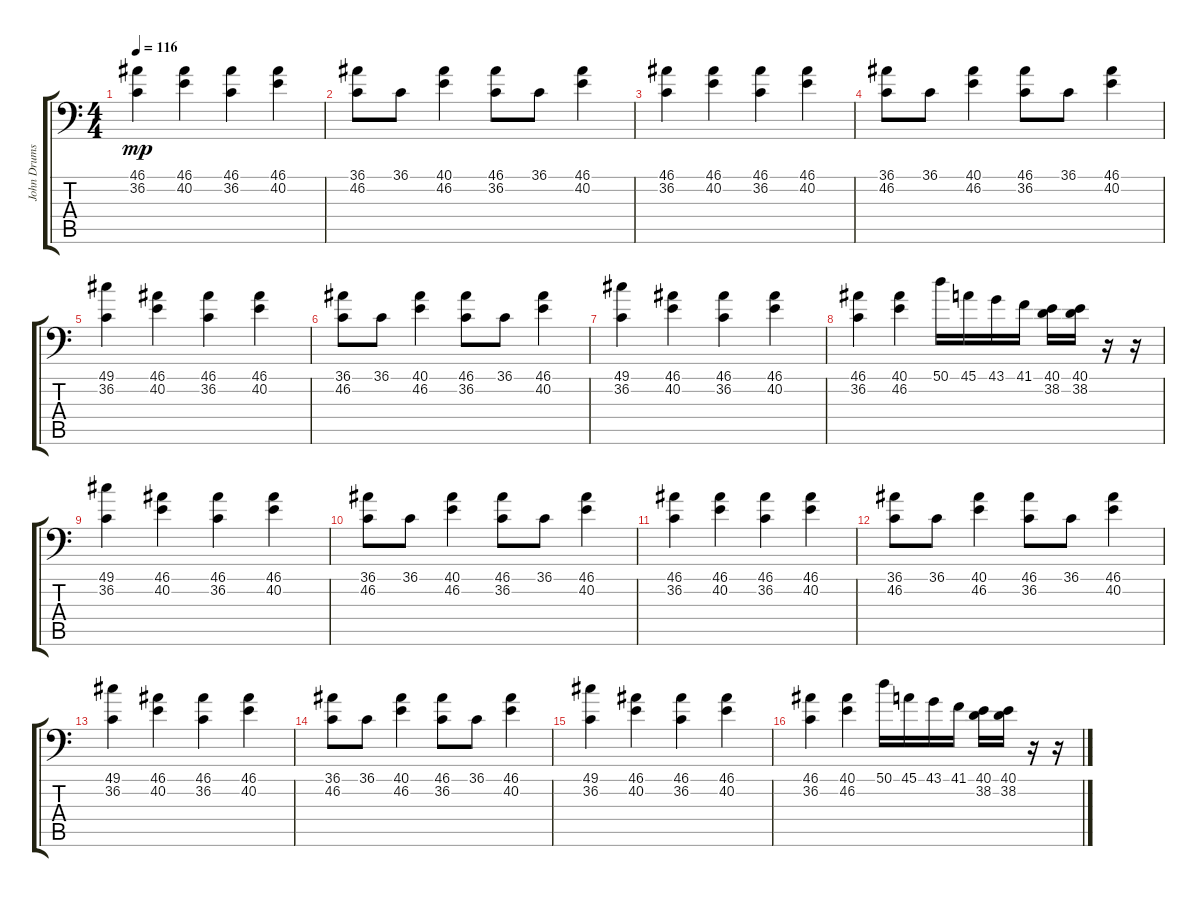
\track ("John Drums" "John Drums") {instrument acousticgrandpiano}
\staff {score tabs}
\tuning (C-1 C-1 C-1 C-1 C-1 C-1) {hide}
\ts (4 4)
\tempo 116
\clef f4
\ks c
(46.1 36.2).4{dy mp} (46.1 40.2).4 (46.1 36.2).4 (46.1 40.2).4 |
(36.1 46.2).8 36.1.8 (40.1 46.2).4 (46.1 36.2).8 36.1.8 (46.1 40.2).4 |
(46.1 36.2).4 (46.1 40.2).4 (46.1 36.2).4 (46.1 40.2).4 |
(36.1 46.2).8 36.1.8 (40.1 46.2).4 (46.1 36.2).8 36.1.8 (46.1 40.2).4 |
(49.1 36.2).4 (46.1 40.2).4 (46.1 36.2).4 (46.1 40.2).4 |
(36.1 46.2).8 36.1.8 (40.1 46.2).4 (46.1 36.2).8 36.1.8 (46.1 40.2).4 |
(49.1 36.2).4 (46.1 40.2).4 (46.1 36.2).4 (46.1 40.2).4 |
(46.1 36.2).4 (40.1 46.2).4 50.1.16 45.1.16 43.1.16 41.1.16 (40.1 38.2).16 (40.1 38.2).16 r.16 r.16 |
(49.1 36.2).4 (46.1 40.2).4 (46.1 36.2).4 (46.1 40.2).4 |
(36.1 46.2).8 36.1.8 (40.1 46.2).4 (46.1 36.2).8 36.1.8 (46.1 40.2).4 |
(46.1 36.2).4 (46.1 40.2).4 (46.1 36.2).4 (46.1 40.2).4 |
(36.1 46.2).8 36.1.8 (40.1 46.2).4 (46.1 36.2).8 36.1.8 (46.1 40.2).4 |
(49.1 36.2).4 (46.1 40.2).4 (46.1 36.2).4 (46.1 40.2).4 |
(36.1 46.2).8 36.1.8 (40.1 46.2).4 (46.1 36.2).8 36.1.8 (46.1 40.2).4 |
(49.1 36.2).4 (46.1 40.2).4 (46.1 36.2).4 (46.1 40.2).4 |
(46.1 36.2).4 (40.1 46.2).4 50.1.16 45.1.16 43.1.16 41.1.16 (40.1 38.2).16 (40.1 38.2).16 r.16 r.16
